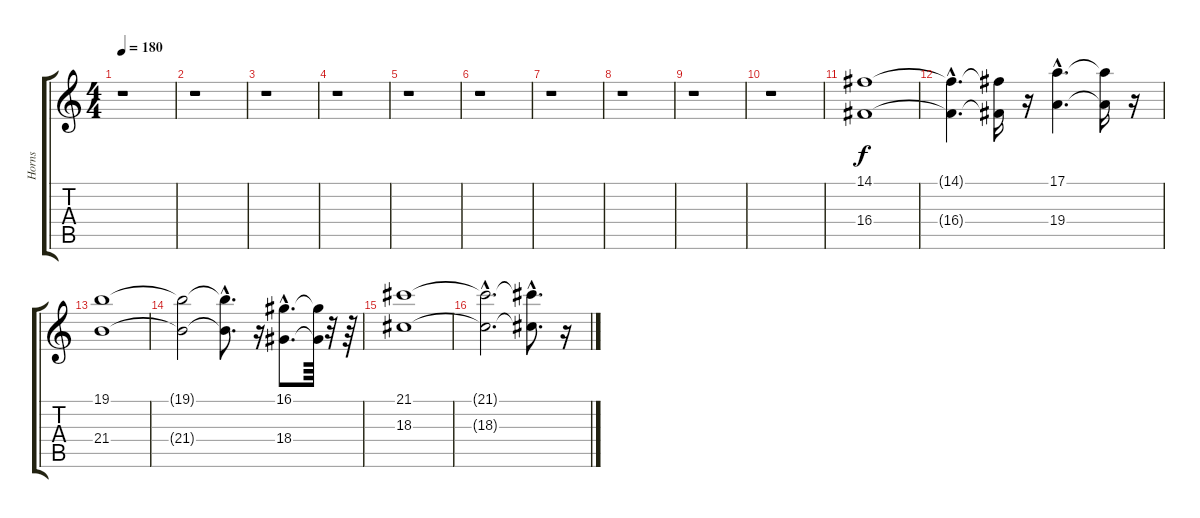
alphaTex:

\track ("Horns" "Horns") {instrument trumpet}
\staff {score tabs}
\tuning (E4 B3 G3 D3 A2 E2) {hide}
\ts (4 4)
\tempo 180
\clef g2
\ks c
r.1{dy f} |
r.1 |
r.1 |
r.1 |
r.1 |
r.1 |
r.1 |
r.1 |
r.1 |
r.1 |
(14.1 16.4).1 |
(14.1{hac t} 16.4{hac t}).4{d} (14.1{t} 16.4{t}).16 r.16 (17.1{hac} 19.4{hac}).4{d} (17.1{t} 19.4{t}).16 r.16 |
(19.1 21.4).1 |
(19.1{t} 21.4{t}).2 (19.1{hac t} 21.4{hac t}).8{d} r.16 (16.1{hac} 18.4{hac}).8{d} (16.1{t} 18.4{t}).64 r.32 r.64 |
(21.1 18.3).1 |
(21.1{hac t} 18.3{hac t}).2{d} (21.1{hac t} 18.3{hac t}).8{d} r.16
